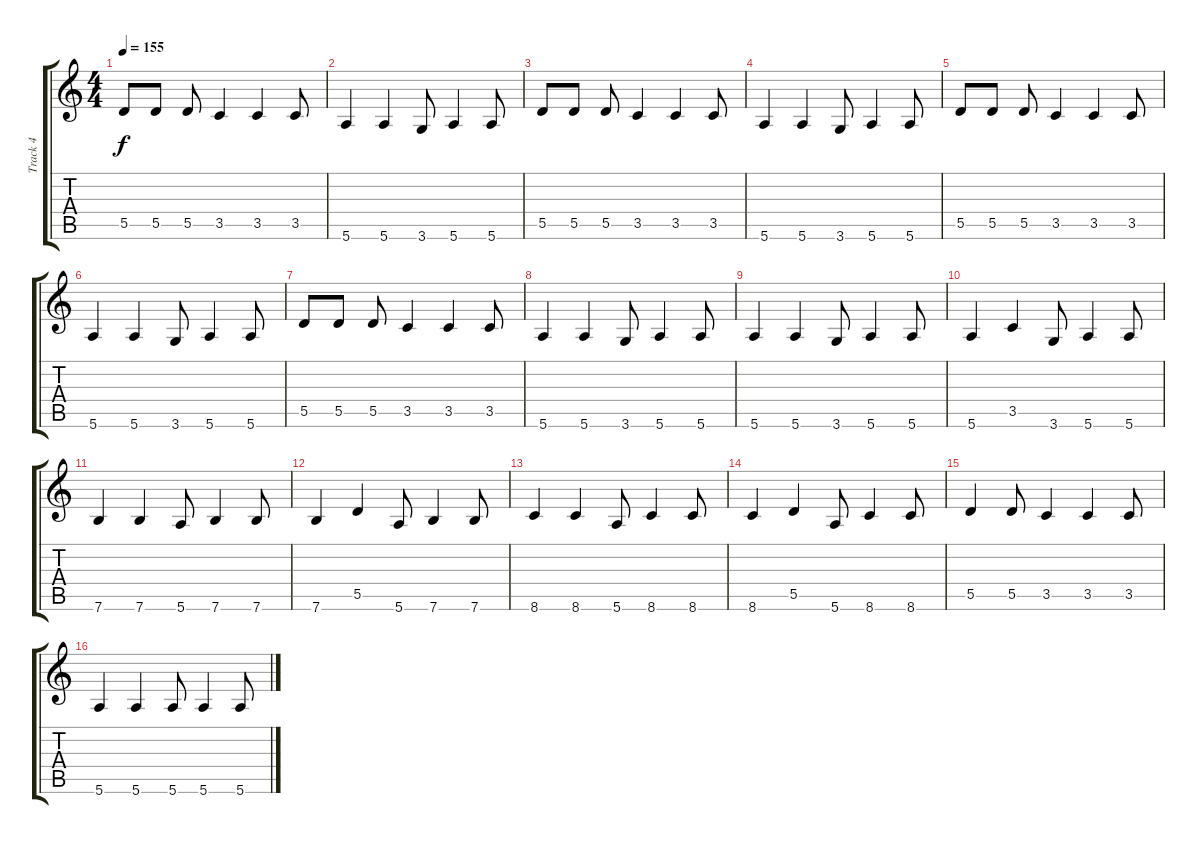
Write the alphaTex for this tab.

\track ("Track 4" "Track 4") {instrument electricbasspick}
\staff {score tabs}
\tuning (E4 B3 G3 D3 A2 E2) {hide}
\ts (4 4)
\tempo 155
\clef g2
\ks c
5.5.8{dy f} 5.5.8 5.5.8 3.5.4 3.5.4 3.5.8 |
5.6.4 5.6.4 3.6.8 5.6.4 5.6.8 |
5.5.8 5.5.8 5.5.8 3.5.4 3.5.4 3.5.8 |
5.6.4 5.6.4 3.6.8 5.6.4 5.6.8 |
5.5.8 5.5.8 5.5.8 3.5.4 3.5.4 3.5.8 |
5.6.4 5.6.4 3.6.8 5.6.4 5.6.8 |
5.5.8 5.5.8 5.5.8 3.5.4 3.5.4 3.5.8 |
5.6.4 5.6.4 3.6.8 5.6.4 5.6.8 |
5.6.4 5.6.4 3.6.8 5.6.4 5.6.8 |
5.6.4 3.5.4 3.6.8 5.6.4 5.6.8 |
7.6.4 7.6.4 5.6.8 7.6.4 7.6.8 |
7.6.4 5.5.4 5.6.8 7.6.4 7.6.8 |
8.6.4 8.6.4 5.6.8 8.6.4 8.6.8 |
8.6.4 5.5.4 5.6.8 8.6.4 8.6.8 |
5.5.4 5.5.8 3.5.4 3.5.4 3.5.8 |
5.6.4 5.6.4 5.6.8 5.6.4 5.6.8
